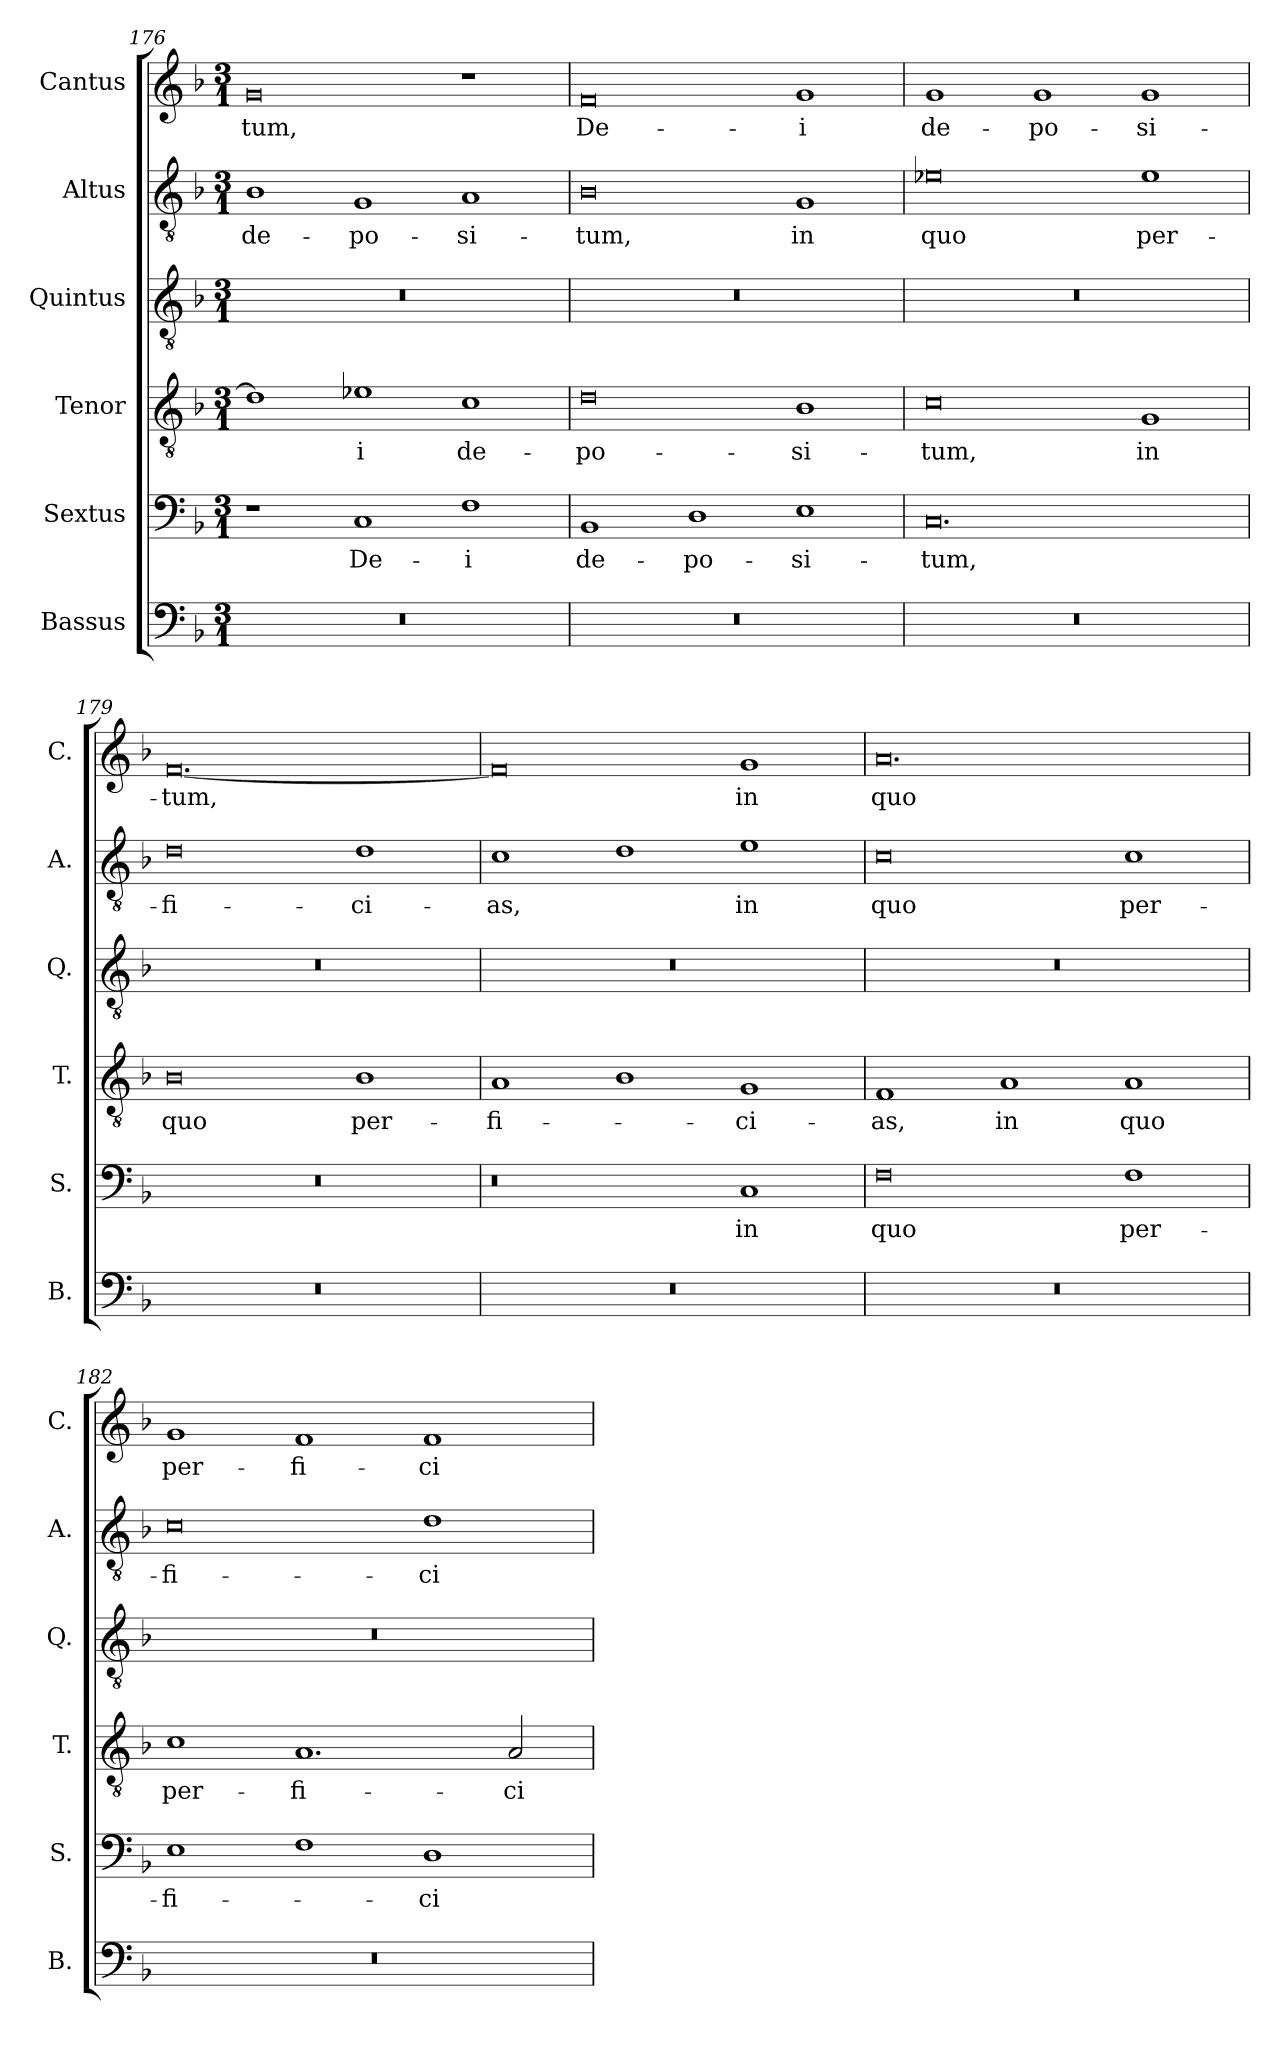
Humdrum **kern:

**kern	**kern	**text	**kern	**text	**kern	**kern	**text	**kern	**text
*part6	*part5	*part5	*part4	*part4	*part3	*part2	*part2	*part1	*part1
*staff6	*staff5	*staff5	*staff4	*staff4	*staff3	*staff2	*staff2	*staff1	*staff1
*I"Bassus	*I"Sextus	*	*I"Tenor	*	*I"Quintus	*I"Altus	*	*I"Cantus	*
*I'B.	*I'S.	*	*I'T.	*	*I'Q.	*I'A.	*	*I'C.	*
*clefF4	*clefF4	*	*clefGv2	*	*clefGv2	*clefGv2	*	*clefG2	*
*k[b-]	*k[b-]	*	*k[b-]	*	*k[b-]	*k[b-]	*	*k[b-]	*
*F:	*F:	*	*F:	*	*F:	*F:	*	*F:	*
*M3/1	*M3/1	*	*M3/1	*	*M3/1	*M3/1	*	*M3/1	*
=176	=176	=176	=176	=176	=176	=176	=176	=176	=176
!	!	!	!	!	!	!	!LO:LY:b	!	!LO:LY:b
0.r	1r	.	1d]	.	0.r	1B-	de-	0g	-tum,
!	!	!LO:LY:b	!	!LO:LY:b	!	!	!LO:LY:b	!	!
.	1C	De-	1e-X	-i	.	1G	-po-	.	.
!	!	!LO:LY:b	!	!LO:LY:b	!	!	!LO:LY:b	!	!
.	1F	-i	1c	de-	.	1A	-si-	1r	.
!!LO:PB:g=z
=177	=177	=177	=177	=177	=177	=177	=177	=177	=177
!	!	!LO:LY:b	!	!LO:LY:b	!	!	!LO:LY:b	!	!LO:LY:b
0.r	1BB-	de-	0d	-po-	0.r	0B-	-tum,	0f	De-
!	!	!LO:LY:b	!	!	!	!	!	!	!
.	1D	-po-	.	.	.	.	.	.	.
!	!	!LO:LY:b	!	!LO:LY:b	!	!	!LO:LY:b	!	!LO:LY:b
.	1E	-si-	1B-	-si-	.	1G	in	1g	-i
=178	=178	=178	=178	=178	=178	=178	=178	=178	=178
!	!	!LO:LY:b	!	!LO:LY:b	!	!	!LO:LY:b	!	!LO:LY:b
0.r	0.C	-tum,	0c	-tum,	0.r	0e-X	quo	1g	de-
!	!	!	!	!	!	!	!	!	!LO:LY:b
.	.	.	.	.	.	.	.	1g	-po-
!	!	!	!	!LO:LY:b	!	!	!LO:LY:b	!	!LO:LY:b
.	.	.	1G	in	.	1e-	per-	1g	-si-
=179	=179	=179	=179	=179	=179	=179	=179	=179	=179
!	!	!	!	!LO:LY:b	!	!	!LO:LY:b	!	!LO:LY:b
0.r	0.r	.	0B-	quo	0.r	0d	-fi-	[0.f	-tum,
!	!	!	!	!LO:LY:b	!	!	!LO:LY:b	!	!
.	.	.	1B-	per-	.	1d	-ci-	.	.
=180	=180	=180	=180	=180	=180	=180	=180	=180	=180
!	!	!	!	!LO:LY:b	!	!	!LO:LY:b	!	!
0.r	0r	.	1A	-fi-	0.r	1c	-as,	0f]	.
.	.	.	1B-	.	.	1d	.	.	.
!	!	!LO:LY:b	!	!LO:LY:b	!	!	!LO:LY:b	!	!LO:LY:b
.	1C	in	1G	-ci-	.	1e	in	1g	in
=181	=181	=181	=181	=181	=181	=181	=181	=181	=181
!	!	!LO:LY:b	!	!LO:LY:b	!	!	!LO:LY:b	!	!LO:LY:b
0.r	0F	quo	1F	-as,	0.r	0c	quo	0.a	quo
!	!	!	!	!LO:LY:b	!	!	!	!	!
.	.	.	1A	in	.	.	.	.	.
!	!	!LO:LY:b	!	!LO:LY:b	!	!	!LO:LY:b	!	!
.	1F	per-	1A	quo	.	1c	per-	.	.
=182	=182	=182	=182	=182	=182	=182	=182	=182	=182
!	!	!LO:LY:b	!	!LO:LY:b	!	!	!LO:LY:b	!	!LO:LY:b
0.r	1E	-fi-	1c	per-	0.r	0c	-fi-	1g	per-
!	!	!	!	!LO:LY:b	!	!	!	!	!LO:LY:b
.	1F	.	1.A	-fi-	.	.	.	1f	-fi-
!	!	!LO:LY:b	!	!	!	!	!LO:LY:b	!	!LO:LY:b
.	1D	-ci-	.	.	.	1d	-ci-	1f	-ci-
!	!	!	!	!LO:LY:b	!	!	!	!	!
.	.	.	2A/	-ci-	.	.	.	.	.
=	=	=	=	=	=	=	=	=	=
*-	*-	*-	*-	*-	*-	*-	*-	*-	*-
